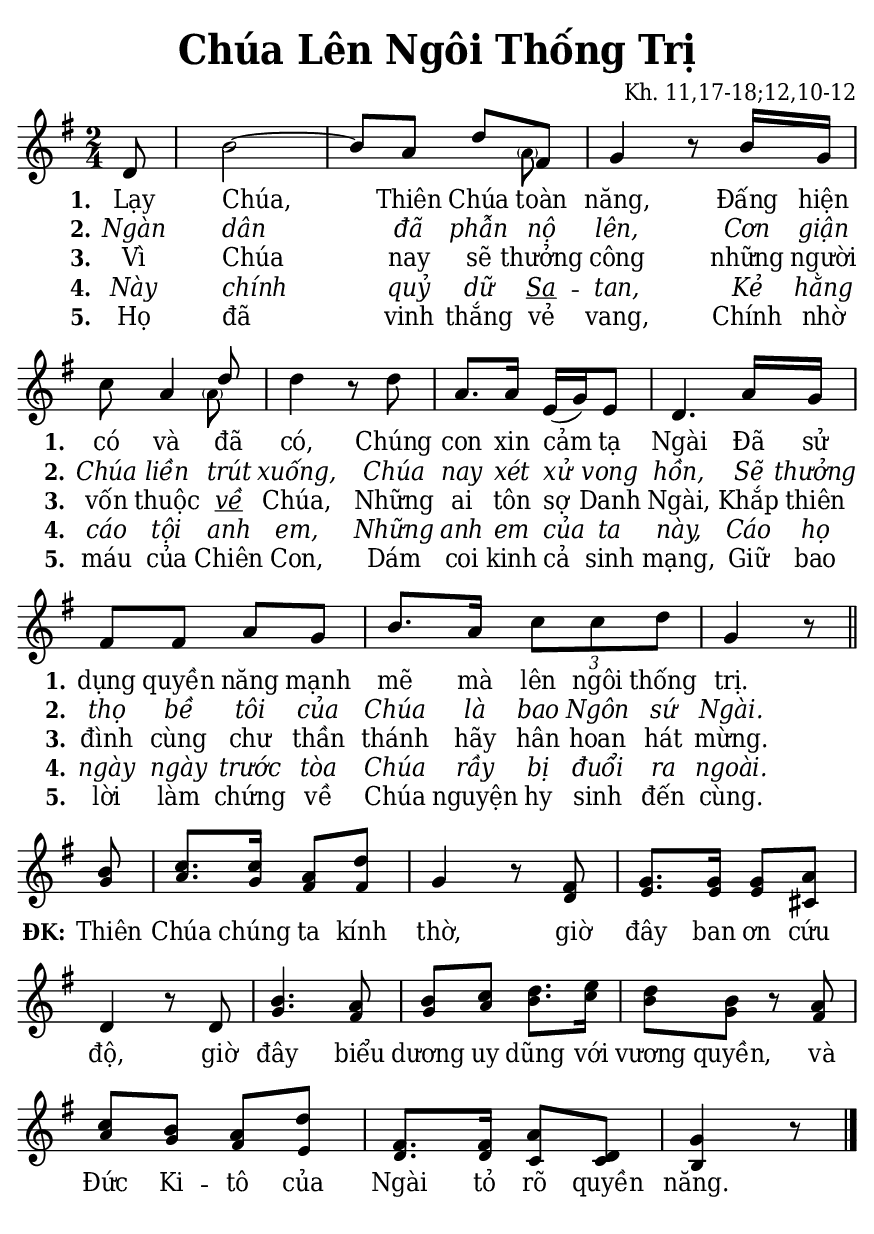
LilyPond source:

% Cài đặt chung\
\version "2.22.1"
\include "english.ly"

\header {
  title = \markup { \fontsize #1 "Chúa Lên Ngôi Thống Trị" }
  composer = "Kh. 11,17-18;12,10-12"
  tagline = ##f
}

% Nhạc phiên khúc
nhacPhienKhucSop = \relative c' {
  \partial 8 d8 |
  b'2 ~ |
  b8 a d
  <<
    {
      \voiceOne
      fs,8
    }
    \new Voice = "splitpart" {
      \voiceTwo
      \once \override NoteColumn.force-hshift = #-1.2
      \tweak font-size #-2
      \parenthesize
      a
    }
  >>
  \oneVoice
  g4 r8 b16 g |
  c8 a4
  <<
    {
      \voiceOne
      d8
    }
    \new Voice = "splitpart" {
      \voiceTwo
      \once \override NoteColumn.force-hshift = #-1
      \tweak font-size #-2
      \parenthesize
      a
    }
  >>
  \oneVoice
  d4 r8 d |
  a8. a16 e (g) e8 |
  d4. a'16 g |
  fs8 fs a g |
  b8. a16 \tuplet 3/2 { c8 c d } |
  g,4 r8 \bar "||" \break
  
  <> \tweak extra-offset #'(-7.5 . -2.5) _\markup { \bold "ĐK:" }
  b |
  c8. c16 a8 d |
  g,4 r8 fs |
  g8. g16 g8 a |
  d,4 r8 d |
  b'4. a8 |
  b c d8. e16 |
  d8 b r a |
  c b a d |
  fs,8. fs16 a8 d, |
  g4 r8 \bar "|."
}

nhacPhienKhucAlto = \relative c'' {
  r8 |
  R2*9
  r4.
  g8 |
  a8. g16 fs8 fs |
  g4 r8 d |
  e8. e16 e8 cs |
  d4 r8 d |
  g4. fs8 |
  g a b8. c16 |
  b8 g r fs |
  a g fs e |
  d8. d16 c8 c |
  b4 r8
}

% Lời phiên khúc
loiPhienKhucSop = \lyrics {
  <<
    {
      \set stanza = "1."
      Lạy Chúa, Thiên Chúa toàn năng,
      Đấng hiện có và đã có,
      Chúng con xin cảm tạ Ngài
      Đã sử dụng quyền năng mạnh mẽ
      mà lên ngôi thống trị.
    }
    \new Lyrics {
	    \set associatedVoice = "beSop"
	    \set stanza = "2."
      \override Lyrics.LyricText.font-shape = #'italic
	    Ngàn dân đã phẫn nộ lên,
	    Cơn giận Chúa liền trút xuống,
	    Chúa nay xét xử vong hồn,
	    Sẽ thưởng thọ bề tôi của Chúa
	    là bao Ngôn sứ Ngài.
    }
    \new Lyrics {
	    \set associatedVoice = "beSop"
	    \set stanza = "3."
	    Vì Chúa nay sẽ thưởng công
	    những người vốn thuộc
	    \markup { \italic \underline "về" } Chúa,
	    Những ai tôn sợ Danh Ngài,
	    Khắp thiên đình cùng chư thần thánh
	    hãy hân hoan hát mừng.
    }
    \new Lyrics {
	    \set associatedVoice = "beSop"
	    \set stanza = "4."
      \override Lyrics.LyricText.font-shape = #'italic
	    Này chính quỷ dữ
	    \markup { \italic \underline "Sa" } -- tan,
	    Kẻ hằng cáo tội anh em,
	    Những anh em của ta này,
	    Cáo họ ngày ngày trước tòa Chúa
	    rầy bị đuổi ra ngoài.
    }
    \new Lyrics {
	    \set associatedVoice = "beSop"
	    \set stanza = "5."
	    Họ đã vinh thắng vẻ vang,
	    Chính nhờ máu của Chiên Con,
	    Dám coi kinh cả sinh mạng,
	    Giữ bao lời làm chứng về Chúa
	    nguyện hy sinh đến cùng.
    }
  >>
  %\set stanza = "ĐK:"
  \set stanza = ""
  Thiên Chúa chúng ta kính thờ,
  giờ đây ban ơn cứu độ,
  giờ đây biểu dương uy dũng với vương quyền,
  và Đức Ki -- tô của Ngài tỏ rõ quyền năng.
}

% Dàn trang
\paper {
  #(set-paper-size "a5")
  top-margin = 3\mm
  bottom-margin = 3\mm
  left-margin = 3\mm
  right-margin = 3\mm
  indent = #0
  #(define fonts
	 (make-pango-font-tree "Deja Vu Serif Condensed"
	 		       "Deja Vu Serif Condensed"
			       "Deja Vu Serif Condensed"
			       (/ 20 20)))
  print-page-number = ##f
  system-system-spacing = #'((basic-distance . 0.1) (padding . 2))
  page-count = 1
}

TongNhip = {
  \key g \major \time 2/4
  \set Timing.beamExceptions = #'()
  \set Timing.baseMoment = #(ly:make-moment 1/4)
}

% mã nguồn cho những chức năng chưa hỗ trợ trong phiên bản lilypond hiện tại
% cung cấp bởi cộng đồng lilypond khi gửi email đến lilypond-user@gnu.org
% Đổi kích thước nốt cho bè phụ
notBePhu =
#(define-music-function (font-size music) (number? ly:music?)
   (for-some-music
     (lambda (m)
       (if (music-is-of-type? m 'rhythmic-event)
           (begin
             (set! (ly:music-property m 'tweaks)
                   (cons `(font-size . ,font-size)
                         (ly:music-property m 'tweaks)))
             #t)
           #f))
     music)
   music)

% in số phiên khúc trên mỗi dòng
#(define (add-grob-definition grob-name grob-entry)
    (set! all-grob-descriptions
          (cons ((@@ (lily) completize-grob-entry)
                 (cons grob-name grob-entry))
                all-grob-descriptions)))

#(add-grob-definition
   'StanzaNumberSpanner
   `((direction . ,LEFT)
     (font-series . bold)
     (padding . 1)
     (side-axis . ,X)
     (stencil . ,ly:text-interface::print)
     (X-offset . ,ly:side-position-interface::x-aligned-side)
     (Y-extent . ,grob::always-Y-extent-from-stencil)
     (meta . ((class . Spanner)
              (interfaces . (font-interface
                             side-position-interface
                             stanza-number-interface
                             text-interface))))))

\layout {
   \context {
     \Global
     \grobdescriptions #all-grob-descriptions
   }
   \context {
     \Score
     \remove Stanza_number_align_engraver
     \consists
       #(lambda (context)
          (let ((texts '())
                (syllables '()))
            (make-engraver
             (acknowledgers
              ((stanza-number-interface engraver grob source-engraver)
                 (set! texts (cons grob texts)))
              ((lyric-syllable-interface engraver grob source-engraver)
                 (set! syllables (cons grob syllables))))
             ((stop-translation-timestep engraver)
                (for-each
                 (lambda (text)
                   (for-each
                    (lambda (syllable)
                      (ly:pointer-group-interface::add-grob text
'side-support-elements syllable))
                    syllables))
                 texts)
                (set! syllables '())))))
   }
   \context {
     \Lyrics
     \remove Stanza_number_engraver
     \consists
       #(lambda (context)
          (let ((text #f)
                (last-stanza #f))
            (make-engraver
             ((process-music engraver)
                (let ((stanza (ly:context-property context 'stanza #f)))
                  (if (and stanza (not (equal? stanza last-stanza)))
                      (let ((column (ly:context-property context
'currentCommandColumn)))
                        (set! last-stanza stanza)
                        (if text
                            (ly:spanner-set-bound! text RIGHT column))

                        (set! text (ly:engraver-make-grob engraver
'StanzaNumberSpanner '()))
                        (ly:grob-set-property! text 'text stanza)
                        (ly:spanner-set-bound! text LEFT column)))))
             ((finalize engraver)
                (if text
                    (let ((column (ly:context-property context
'currentCommandColumn)))
                      (ly:spanner-set-bound! text RIGHT column)))))))
     \override StanzaNumberSpanner.horizon-padding = 10000
   }
}
% kết thúc mã nguồn

\score {
  \new ChoirStaff <<
    \new Staff \with {
        \consists "Merge_rests_engraver"
        printPartCombineTexts = ##f
      }
      <<
      \new Voice \TongNhip \partCombine 
        \nhacPhienKhucSop
        \notBePhu -1 { \nhacPhienKhucAlto }
      \new NullVoice = beSop \nhacPhienKhucSop
      \new Lyrics \lyricsto beSop \loiPhienKhucSop
      >>
  >>
  \layout {
    \override Lyrics.LyricSpace.minimum-distance = #0.6
    \override Score.BarNumber.break-visibility = ##(#f #f #f)
    \override Score.SpacingSpanner.uniform-stretching = ##t
  } 
}
